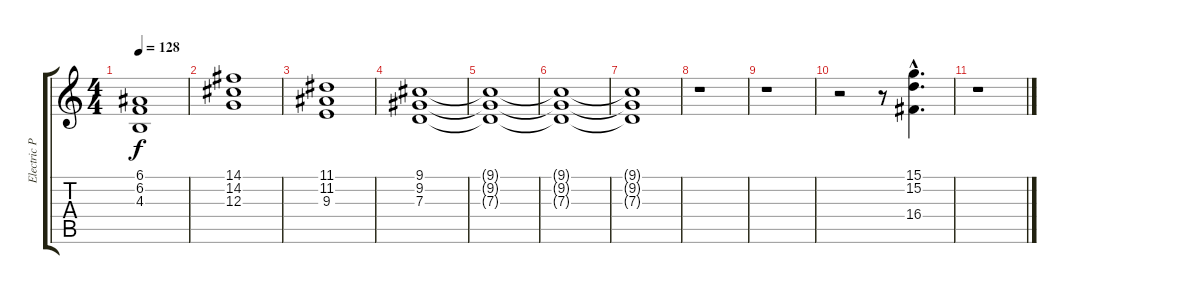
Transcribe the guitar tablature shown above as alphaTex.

\track ("Electric Piano" "Electric P") {instrument electricpiano1}
\staff {score tabs}
\tuning (E4 B3 G3 D3 A2 E2) {hide}
\ts (4 4)
\tempo 128
\clef g2
\ks c
(6.1 6.2 4.3).1{dy f} |
(14.1 14.2 12.3).1 |
(11.1 11.2 9.3).1 |
(9.1 9.2 7.3).1 |
(9.1{t} 9.2{t} 7.3{t}).1 |
(9.1{t} 9.2{t} 7.3{t}).1 |
(9.1{t} 9.2{t} 7.3{t}).1 |
r.1 |
r.1 |
r.2 r.8 (15.1{hac} 15.2{hac} 16.4{hac}).4{d} |
r.1
